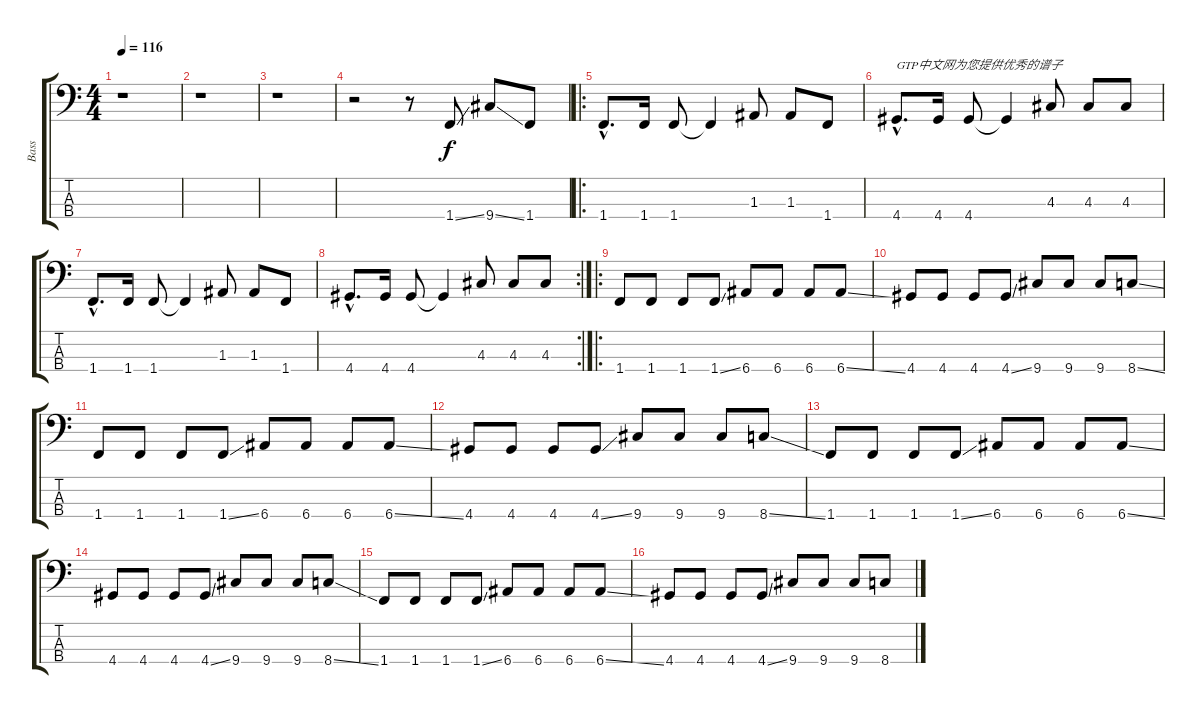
\track ("Bass" "Bass") {instrument electricbasspick}
\staff {score tabs}
\tuning (G2 D2 A1 E1) {hide}
\ts (4 4)
\tempo 116
\clef f4
\ks c
r.1{dy f instrument electricbasspick} |
r.1 |
r.1 |
r.2 r.8 1.4{ss}.8 9.4{ss}.8 1.4.8 |
\ro
1.4{hac}.8{d} 1.4.16 1.4.8 1.4{t}.4 1.3.8 1.3.8 1.4.8 |
4.4{hac}.8{d txt "GTP中文网为您提供优秀的谱子"} 4.4.16 4.4.8 4.4{t}.4 4.3.8 4.3.8 4.3.8 |
1.4{hac}.8{d} 1.4.16 1.4.8 1.4{t}.4 1.3.8 1.3.8 1.4.8 |
\rc 2
4.4{hac}.8{d} 4.4.16 4.4.8 4.4{t}.4 4.3.8 4.3.8 4.3.8 |
\ro
1.4.8 1.4.8 1.4.8 1.4{ss}.8 6.4.8 6.4.8 6.4.8 6.4{ss}.8 |
4.4.8 4.4.8 4.4.8 4.4{ss}.8 9.4.8 9.4.8 9.4.8 8.4{ss}.8 |
1.4.8 1.4.8 1.4.8 1.4{ss}.8 6.4.8 6.4.8 6.4.8 6.4{ss}.8 |
4.4.8 4.4.8 4.4.8 4.4{ss}.8 9.4.8 9.4.8 9.4.8 8.4{ss}.8 |
1.4.8 1.4.8 1.4.8 1.4{ss}.8 6.4.8 6.4.8 6.4.8 6.4{ss}.8 |
4.4.8 4.4.8 4.4.8 4.4{ss}.8 9.4.8 9.4.8 9.4.8 8.4{ss}.8 |
1.4.8 1.4.8 1.4.8 1.4{ss}.8 6.4.8 6.4.8 6.4.8 6.4{ss}.8 |
4.4.8 4.4.8 4.4.8 4.4{ss}.8 9.4.8 9.4.8 9.4.8 8.4{ss}.8
